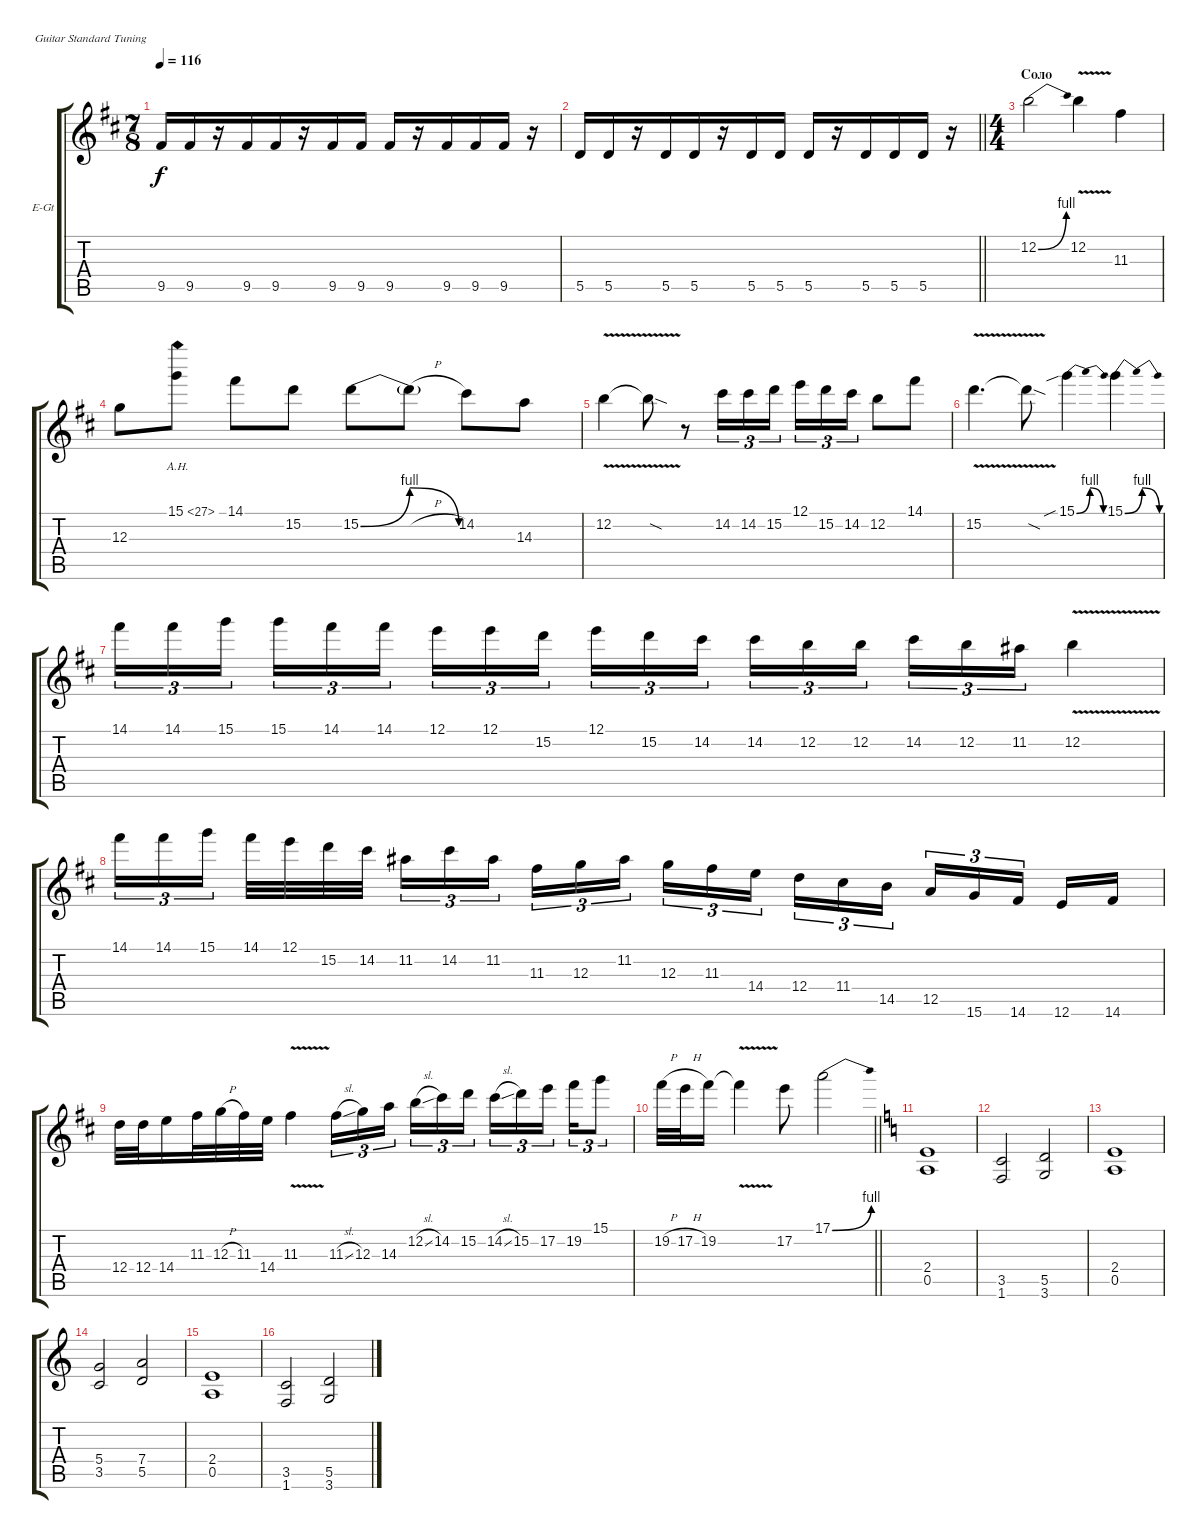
\bracketExtendMode groupsimilarinstruments
\firstSystemTrackNameOrientation horizontal
\otherSystemsTrackNameOrientation horizontal
\track ("Владимир Холстинин" "E-Gt") {instrument distortionguitar}
\staff {score tabs}
\tuning (E4 B3 G3 D3 A2 E2)
\ts (7 8)
\tempo 116
\clef g2
\scale
0.333333
\ks bminor
9.5.16{dy f} 9.5.16 r.16 9.5.16 9.5.16 r.16 9.5.16 9.5.16 9.5.16 r.16 9.5.16 9.5.16 9.5.16 r.16 |
\scale
0.333333
\barLineRight lightlight
5.5.16 5.5.16 r.16 5.5.16 5.5.16 r.16 5.5.16 5.5.16 5.5.16 r.16 5.5.16 5.5.16 5.5.16 r.16 |
\ts (4 4)
\beaming (8 2 2 2 2)
\section ("" "Соло")
\scale
0.525292 12.2{be (bend 0 0 60 4)}.2 12.2{v}.4 11.3.4 |
\scale
0.237354 12.3.8 15.1{ah 12}.8 14.1.8 15.2.8 15.2{be (bendrelease 0 0 30 4 30 4 60 0)}.8 15.2{h t}.8 14.2.8 14.3.8 |
\scale
0.237354 12.2{v}.4 12.2{v sod t}.8 r.8 14.2.16{tu (3 2)} 14.2.16{tu (3 2)} 15.2.16{tu (3 2)} 12.1.16{tu (3 2)} 15.2.16{tu (3 2)} 14.2.16{tu (3 2)} 12.2.8 14.1.8 |
\scale
0.333333 15.2{v}.4{d} 15.2{v sod t}.8 15.1{be (bendrelease 0 0 30 4 30 4 60 0) sib}.4 15.1{be (bendrelease 0 0 30 4 30 4 60 0)}.4 |
\scale
0.333333 14.1.16{tu (3 2)} 14.1.16{tu (3 2)} 15.1.16{tu (3 2)} 15.1.16{tu (3 2)} 14.1.16{tu (3 2)} 14.1.16{tu (3 2)} 12.1.16{tu (3 2)} 12.1.16{tu (3 2)} 15.2.16{tu (3 2)} 12.1.16{tu (3 2)} 15.2.16{tu (3 2)} 14.2.16{tu (3 2)} 14.2.16{tu (3 2)} 12.2.16{tu (3 2)} 12.2.16{tu (3 2)} 14.2.16{tu (3 2)} 12.2.16{tu (3 2)} 11.2.16{tu (3 2)} 12.2{v}.4 |
\scale
0.333333 14.1.16{tu (3 2)} 14.1.16{tu (3 2)} 15.1.16{tu (3 2)} 14.1.32 12.1.32 15.2.32 14.2.32 11.2.16{tu (3 2)} 14.2.16{tu (3 2)} 11.2.16{tu (3 2)} 11.3.16{tu (3 2)} 12.3.16{tu (3 2)} 11.2.16{tu (3 2)} 12.3.16{tu (3 2)} 11.3.16{tu (3 2)} 14.4.16{tu (3 2)} 12.4.16{tu (3 2)} 11.4.16{tu (3 2)} 14.5.16{tu (3 2)} 12.5.16{tu (3 2)} 15.6.16{tu (3 2)} 14.6.16{tu (3 2)} 12.6.16 14.6.16 |
\scale
0.265217 12.4.32 12.4.32 14.4.16 11.3.32 12.3{h}.32 11.3.32 14.4.32 11.3{v}.4 11.3{sl}.16{tu (3 2)} 12.3.16{tu (3 2)} 14.3.16{tu (3 2)} 12.2{sl}.16{tu (3 2)} 14.2.16{tu (3 2)} 15.2.16{tu (3 2)} 14.2{sl}.16{tu (3 2)} 15.2.16{tu (3 2)} 17.2.16{tu (3 2)} 19.2.16{tu (3 2)} 15.1.8{tu (3 2)} |
\scale
0.265217
\barLineRight lightlight
19.2{h}.32 17.2{h}.32 19.2.16 19.2{v t}.4 17.2.8 17.1{be (bend 0 0 60 4)}.2 |
\scale
0.469565
\ks aminor
(2.4 0.5).1 |
\scale
0.333333 (3.5 1.6).2 (5.5 3.6).2 |
\scale
0.333333 (2.4 0.5).1 |
\scale
0.333333 (5.4 3.5).2 (7.4 5.5).2 |
\scale
0.333333 (2.4 0.5).1 |
\scale
0.333333 (3.5 1.6).2 (5.5 3.6).2
